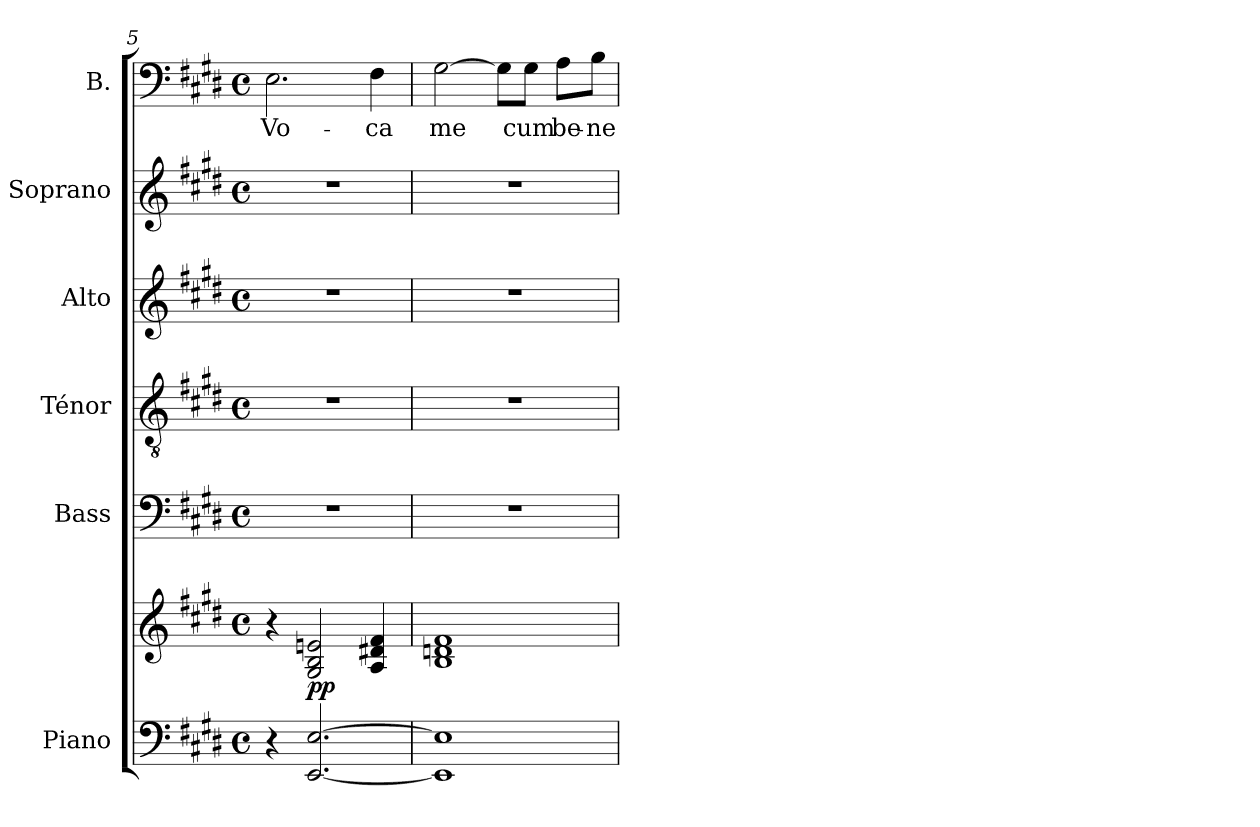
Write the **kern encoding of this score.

**kern	**kern	**dynam	**kern	**kern	**kern	**kern	**kern	**text	**dynam
*part6	*part6	*part6	*part5	*part4	*part3	*part2	*part1	*part1	*part1
*staff7	*staff6	*staff6/7	*staff5	*staff4	*staff3	*staff2	*staff1	*staff1	*staff1
*I"Piano	*	*	*I"Bass	*I"Ténor	*I"Alto	*I"Soprano	*I"B.	*	*
*I'Pno.	*	*	*I'B.	*I'T.	*I'A.	*I'S.	*I'B.	*	*
*clefF4	*clefG2	*	*clefF4	*clefGv2	*clefG2	*clefG2	*clefF4	*	*
*k[f#c#g#d#]	*k[f#c#g#d#]	*	*k[f#c#g#d#]	*k[f#c#g#d#]	*k[f#c#g#d#]	*k[f#c#g#d#]	*k[f#c#g#d#]	*	*
*M4/4	*M4/4	*	*M4/4	*M4/4	*M4/4	*M4/4	*M4/4	*	*
*met(c)	*met(c)	*	*met(c)	*met(c)	*met(c)	*met(c)	*met(c)	*	*
=5	=5	=5	=5	=5	=5	=5	=5	=5	=5
!	!	!	!	!	!	!	!	!	!LO:DY:a
4r	4r	.	1r	1r	1r	1r	2.E\	Vo-	other-dynamics
!	!	!LO:DY:a=2	!	!	!	!	!	!	!
[2.EE/ [2.E/	2G#/ 2B/ 2en/	pp	.	.	.	.	.	.	.
.	4A/ 4d#X/ 4f#/	.	.	.	.	.	4F#\	-ca	.
=6	=6	=6	=6	=6	=6	=6	=6	=6	=6
1EE] 1E]	1B 1dn 1f#	.	1r	1r	1r	1r	[2G#\	me	.
.	.	.	.	.	.	.	8G#\L]	.	.
.	.	.	.	.	.	.	8G#\J	cum	.
.	.	.	.	.	.	.	8A\L	be-	.
.	.	.	.	.	.	.	8B\J	-ne-	.
=	=	=	=	=	=	=	=	=	=
*-	*-	*-	*-	*-	*-	*-	*-	*-	*-
